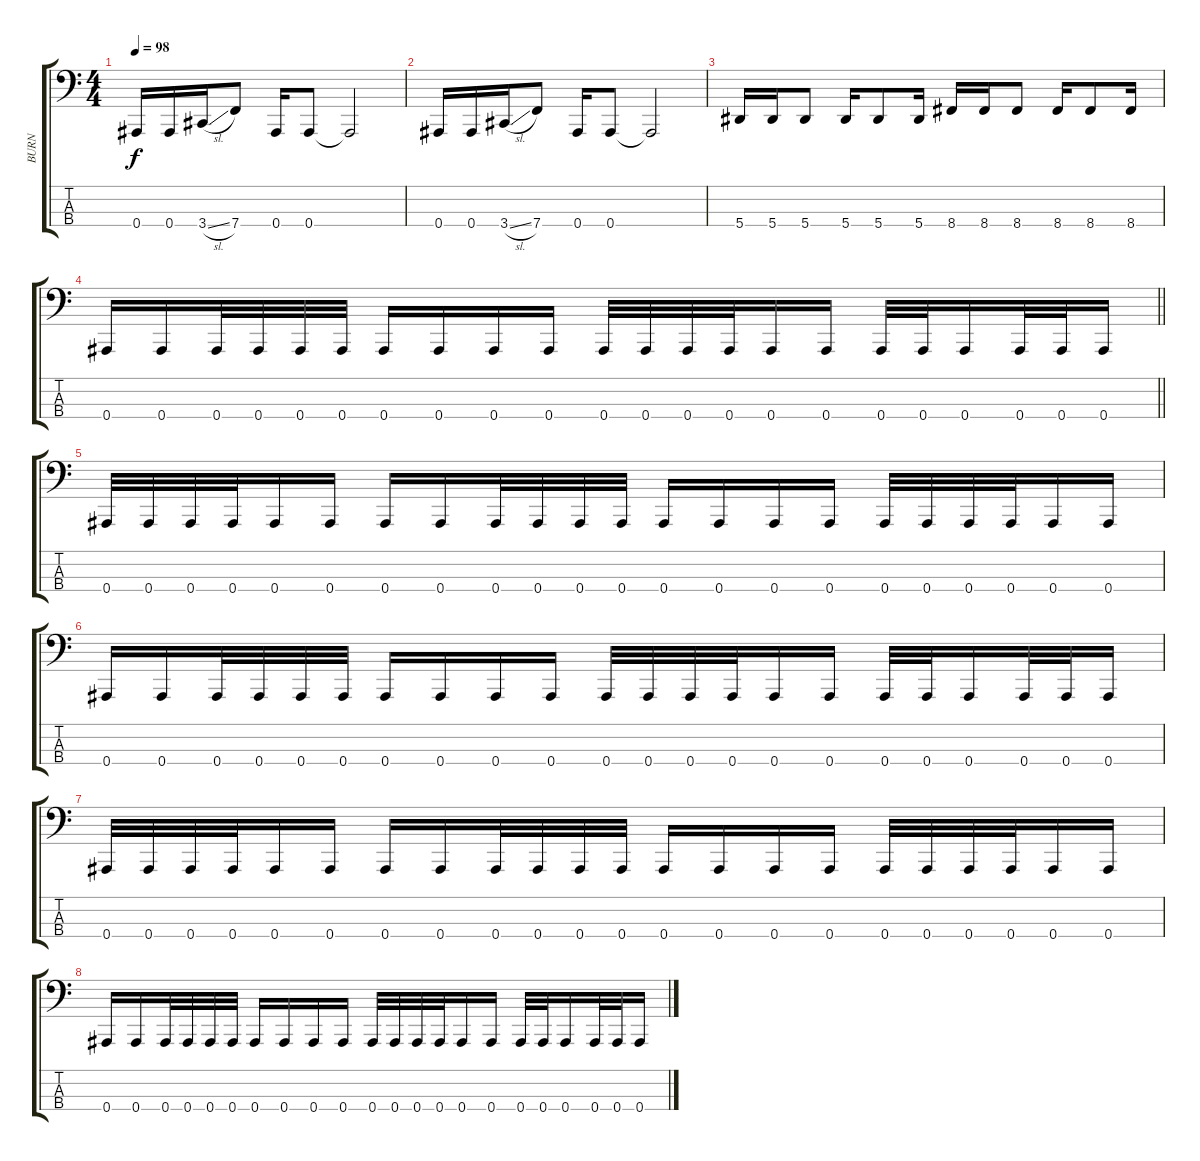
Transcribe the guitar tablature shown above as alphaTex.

\track ("BURN" "BURN") {instrument slapbass2}
\staff {score tabs}
\tuning (Eb2 Bb1 F1 Bb0) {hide}
\ts (4 4)
\tempo 98
\clef f4
\ks c
0.4.16{dy f} 0.4.16 3.4{sl}.16 7.4.8 0.4.16 0.4.8 0.4{t}.2 |
0.4.16 0.4.16 3.4{sl}.16 7.4.8 0.4.16 0.4.8 0.4{t}.2 |
5.4.16 5.4.16 5.4.8 5.4.16 5.4.8 5.4.16 8.4.16 8.4.16 8.4.8 8.4.16 8.4.8 8.4.16 |
\barLineRight lightlight
0.4.16 0.4.16 0.4.32 0.4.32 0.4.32 0.4.32 0.4.16 0.4.16 0.4.16 0.4.16 0.4.32 0.4.32 0.4.32 0.4.32 0.4.16 0.4.16 0.4.32 0.4.32 0.4.16 0.4.32 0.4.32 0.4.16 |
0.4.32 0.4.32 0.4.32 0.4.32 0.4.16 0.4.16 0.4.16 0.4.16 0.4.32 0.4.32 0.4.32 0.4.32 0.4.16 0.4.16 0.4.16 0.4.16 0.4.32 0.4.32 0.4.32 0.4.32 0.4.16 0.4.16 |
0.4.16 0.4.16 0.4.32 0.4.32 0.4.32 0.4.32 0.4.16 0.4.16 0.4.16 0.4.16 0.4.32 0.4.32 0.4.32 0.4.32 0.4.16 0.4.16 0.4.32 0.4.32 0.4.16 0.4.32 0.4.32 0.4.16 |
0.4.32 0.4.32 0.4.32 0.4.32 0.4.16 0.4.16 0.4.16 0.4.16 0.4.32 0.4.32 0.4.32 0.4.32 0.4.16 0.4.16 0.4.16 0.4.16 0.4.32 0.4.32 0.4.32 0.4.32 0.4.16 0.4.16 |
0.4.16 0.4.16 0.4.32 0.4.32 0.4.32 0.4.32 0.4.16 0.4.16 0.4.16 0.4.16 0.4.32 0.4.32 0.4.32 0.4.32 0.4.16 0.4.16 0.4.32 0.4.32 0.4.16 0.4.32 0.4.32 0.4.16
